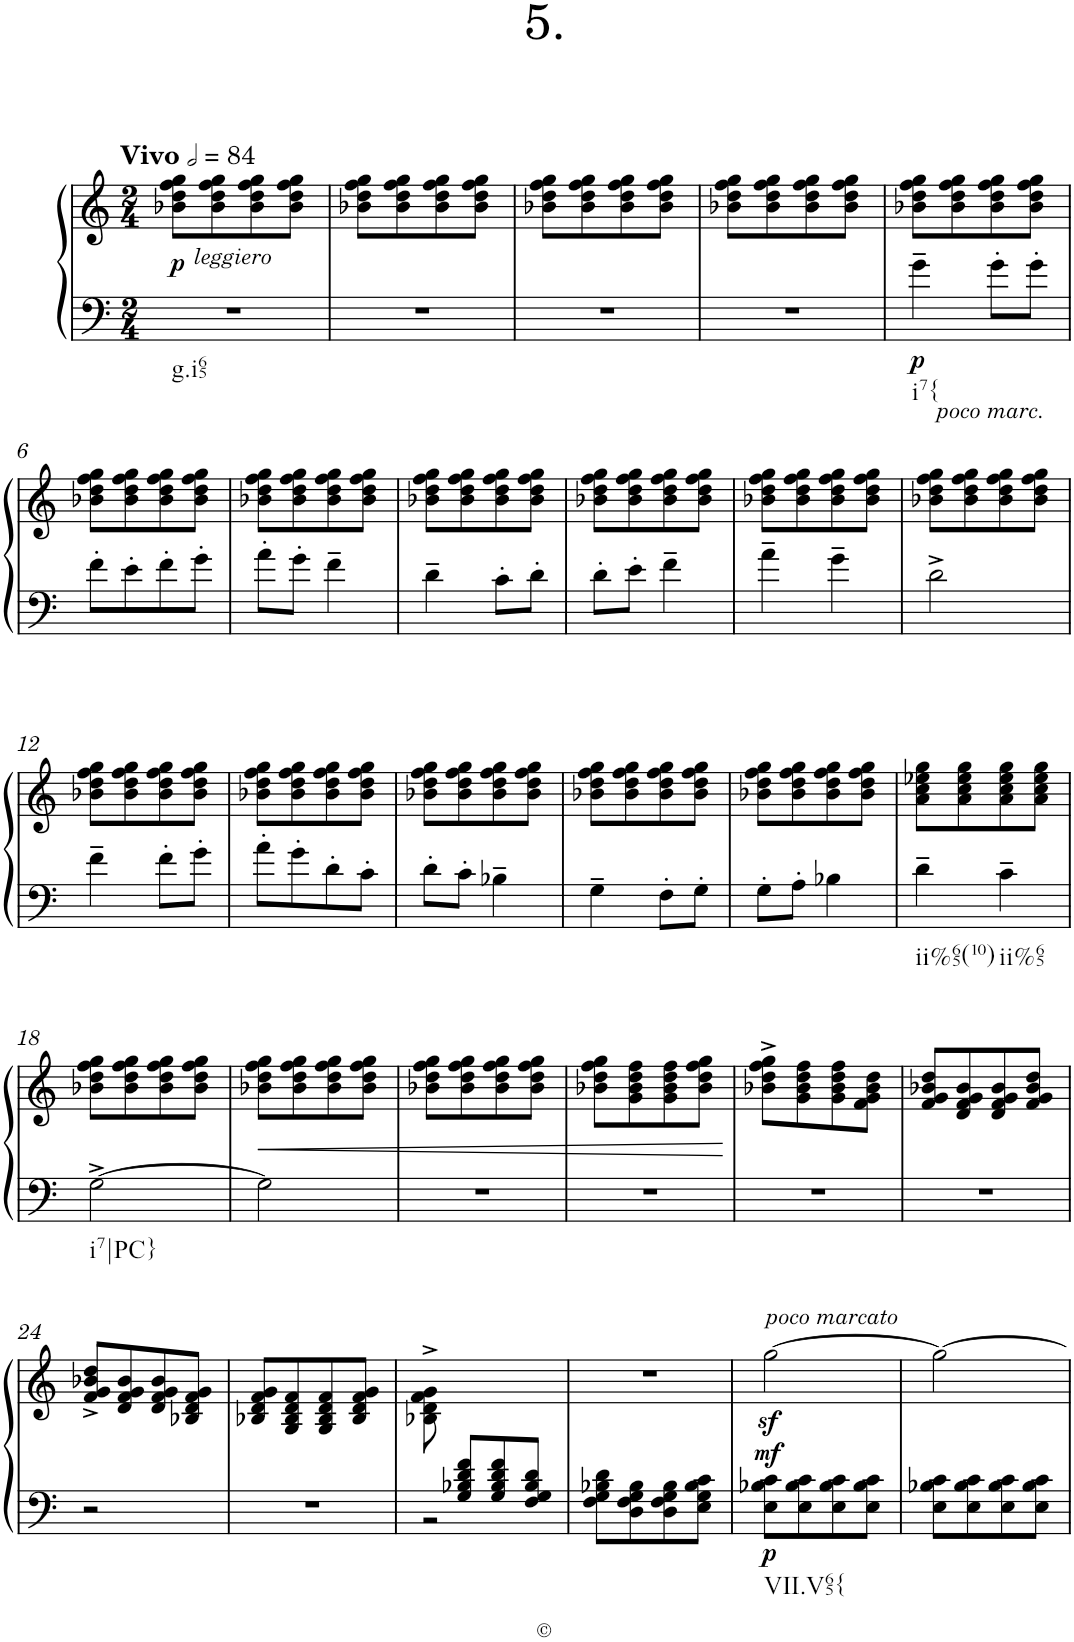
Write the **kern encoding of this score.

**kern	**kern	**dynam
*part1	*part1	*part1
*staff2	*staff1	*staff1/2
*I"Piano	*	*
*clefF4	*clefG2	*
*k[]	*k[]	*
*M2/4	*M2/4	*
*MM168	*MM168	*
=1	=1	=1
!	!LO:TX:a:B:t=Vivo	!
!	!LO:TX:b:i:t=leggiero	!
!LO:TX:b:t=g.i65	!	!
!	!	!LO:DY:b
2r	8b-X\ 8dd\ 8ff\ 8gg\L	p
.	8b-\ 8dd\ 8ff\ 8gg\	.
.	8b-\ 8dd\ 8ff\ 8gg\	.
.	8b-\ 8dd\ 8ff\ 8gg\J	.
=2	=2	=2
2r	8b-X\ 8dd\ 8ff\ 8gg\L	.
.	8b-\ 8dd\ 8ff\ 8gg\	.
.	8b-\ 8dd\ 8ff\ 8gg\	.
.	8b-\ 8dd\ 8ff\ 8gg\J	.
=3	=3	=3
2r	8b-X\ 8dd\ 8ff\ 8gg\L	.
.	8b-\ 8dd\ 8ff\ 8gg\	.
.	8b-\ 8dd\ 8ff\ 8gg\	.
.	8b-\ 8dd\ 8ff\ 8gg\J	.
=4	=4	=4
2r	8b-X\ 8dd\ 8ff\ 8gg\L	.
.	8b-\ 8dd\ 8ff\ 8gg\	.
.	8b-\ 8dd\ 8ff\ 8gg\	.
.	8b-\ 8dd\ 8ff\ 8gg\J	.
=5	=5	=5
!LO:TX:b:i:t=poco marc.	!	!
!LO:TX:b:t=i7{	!	!
!	!	!LO:DY:b=2
4g~\	8b-X\ 8dd\ 8ff\ 8gg\L	p
.	8b-\ 8dd\ 8ff\ 8gg\	.
8g'\L	8b-\ 8dd\ 8ff\ 8gg\	.
8g'\J	8b-\ 8dd\ 8ff\ 8gg\J	.
!!LO:LB:g=z
=6	=6	=6
8f'\L	8b-X\ 8dd\ 8ff\ 8gg\L	.
8e'\	8b-\ 8dd\ 8ff\ 8gg\	.
8f'\	8b-\ 8dd\ 8ff\ 8gg\	.
8g'\J	8b-\ 8dd\ 8ff\ 8gg\J	.
=7	=7	=7
8a'\L	8b-X\ 8dd\ 8ff\ 8gg\L	.
8g'\J	8b-\ 8dd\ 8ff\ 8gg\	.
4f~\	8b-\ 8dd\ 8ff\ 8gg\	.
.	8b-\ 8dd\ 8ff\ 8gg\J	.
=8	=8	=8
4d~\	8b-X\ 8dd\ 8ff\ 8gg\L	.
.	8b-\ 8dd\ 8ff\ 8gg\	.
8c'\L	8b-\ 8dd\ 8ff\ 8gg\	.
8d'\J	8b-\ 8dd\ 8ff\ 8gg\J	.
=9	=9	=9
8d'\L	8b-X\ 8dd\ 8ff\ 8gg\L	.
8e'\J	8b-\ 8dd\ 8ff\ 8gg\	.
4f~\	8b-\ 8dd\ 8ff\ 8gg\	.
.	8b-\ 8dd\ 8ff\ 8gg\J	.
=10	=10	=10
4a~\	8b-X\ 8dd\ 8ff\ 8gg\L	.
.	8b-\ 8dd\ 8ff\ 8gg\	.
4g~\	8b-\ 8dd\ 8ff\ 8gg\	.
.	8b-\ 8dd\ 8ff\ 8gg\J	.
=11	=11	=11
2d^\	8b-X\ 8dd\ 8ff\ 8gg\L	.
.	8b-\ 8dd\ 8ff\ 8gg\	.
.	8b-\ 8dd\ 8ff\ 8gg\	.
.	8b-\ 8dd\ 8ff\ 8gg\J	.
!!LO:LB:g=z
=12	=12	=12
4f~\	8b-X\ 8dd\ 8ff\ 8gg\L	.
.	8b-\ 8dd\ 8ff\ 8gg\	.
8f'\L	8b-\ 8dd\ 8ff\ 8gg\	.
8g'\J	8b-\ 8dd\ 8ff\ 8gg\J	.
=13	=13	=13
8a'\L	8b-X\ 8dd\ 8ff\ 8gg\L	.
8g'\	8b-\ 8dd\ 8ff\ 8gg\	.
8d'\	8b-\ 8dd\ 8ff\ 8gg\	.
8c'\J	8b-\ 8dd\ 8ff\ 8gg\J	.
=14	=14	=14
8d'\L	8b-X\ 8dd\ 8ff\ 8gg\L	.
8c'\J	8b-\ 8dd\ 8ff\ 8gg\	.
4B-X~\	8b-\ 8dd\ 8ff\ 8gg\	.
.	8b-\ 8dd\ 8ff\ 8gg\J	.
=15	=15	=15
4G~\	8b-X\ 8dd\ 8ff\ 8gg\L	.
.	8b-\ 8dd\ 8ff\ 8gg\	.
8F'\L	8b-\ 8dd\ 8ff\ 8gg\	.
8G'\J	8b-\ 8dd\ 8ff\ 8gg\J	.
=16	=16	=16
8G'\L	8b-X\ 8dd\ 8ff\ 8gg\L	.
8A'\J	8b-\ 8dd\ 8ff\ 8gg\	.
4B-X\	8b-\ 8dd\ 8ff\ 8gg\	.
.	8b-\ 8dd\ 8ff\ 8gg\J	.
=17	=17	=17
!LO:TX:b:t=ii%65(10)	!	!
4d~\	8a\ 8cc\ 8ee-X\ 8gg\L	.
.	8a\ 8cc\ 8ee-\ 8gg\	.
!LO:TX:b:t=ii%65	!	!
4c~\	8a\ 8cc\ 8ee-\ 8gg\	.
.	8a\ 8cc\ 8ee-\ 8gg\J	.
!!LO:LB:g=z
=18	=18	=18
!LO:TX:b:t=i7|PC}	!	!
[2G^\	8b-X\ 8dd\ 8ff\ 8gg\L	.
.	8b-\ 8dd\ 8ff\ 8gg\	.
.	8b-\ 8dd\ 8ff\ 8gg\	.
.	8b-\ 8dd\ 8ff\ 8gg\J	.
=19	=19	=19
!	!	!LO:HP:b
2G\]	8b-X\ 8dd\ 8ff\ 8gg\L	<
.	8b-\ 8dd\ 8ff\ 8gg\	.
.	8b-\ 8dd\ 8ff\ 8gg\	.
.	8b-\ 8dd\ 8ff\ 8gg\J	.
=20	=20	=20
2r	8b-X\ 8dd\ 8ff\ 8gg\L	.
.	8b-\ 8dd\ 8ff\ 8gg\	.
.	8b-\ 8dd\ 8ff\ 8gg\	.
.	8b-\ 8dd\ 8ff\ 8gg\J	.
=21	=21	=21
2r	8b-X\ 8dd\ 8ff\ 8gg\L	.
.	8g\ 8b-\ 8dd\ 8ff\	.
.	8g\ 8b-\ 8dd\ 8ff\	.
.	8b-\ 8dd\ 8ff\ 8gg\J	.
.	.	[
=22	=22	=22
2r	8b-X\^ 8dd\^ 8ff\^ 8gg\^L	.
.	8g\ 8b-\ 8dd\ 8ff\	.
.	8g\ 8b-\ 8dd\ 8ff\	.
.	8f\ 8g\ 8b-\ 8dd\J	.
=23	=23	=23
2r	8f/ 8g/ 8b-X/ 8dd/L	.
.	8d/ 8f/ 8g/ 8b-/	.
.	8d/ 8f/ 8g/ 8b-/	.
.	8f/ 8g/ 8b-/ 8dd/J	.
!!LO:LB:g=z
=24	=24	=24
2r	8f/^ 8g/^ 8b-X/^ 8dd/^L	.
.	8d/ 8f/ 8g/ 8b-/	.
.	8d/ 8f/ 8g/ 8b-/	.
.	8B-X/ 8d/ 8f/ 8g/J	.
=25	=25	=25
2r	8B-X/ 8d/ 8f/ 8g/L	.
.	8G/ 8B-/ 8d/ 8f/	.
.	8G/ 8B-/ 8d/ 8f/	.
.	8B-/ 8d/ 8f/ 8g/J	.
=26	=26	=26
*^	*	*
8ryy	2r	8B-X\^ 8d\^ 8f\^ 8g\^	.
8G/ 8B-X/ 8d/ 8f/L	.	4.ryy	.
8G/ 8B-/ 8d/ 8f/	.	.	.
8F/ 8G/ 8B-/ 8d/J	.	.	.
*v	*v	*	*
=27	=27	=27
8F\ 8G\ 8B-X\ 8d\L	2r	.
8D\ 8F\ 8G\ 8B-\	.	.
8D\ 8F\ 8G\ 8B-\	.	.
8E\ 8G\ 8B-\ 8c\J	.	.
=28	=28	=28
!	!LO:TX:a:i:t=poco marcato	!
!LO:TX:b:t=VII.V65{	!	!
!	!	!LO:DY:a=2
!	!	!LO:DY:n=1:b=2
8E\ 8B-X\ 8c\L	[2ggz<\	mf p
8E\ 8B-\ 8c\	.	.
8E\ 8B-\ 8c\	.	.
8E\ 8B-\ 8c\J	.	.
=29	=29	=29
8E\ 8B-X\ 8c\L	2gg\_	.
8E\ 8B-\ 8c\	.	.
8E\ 8B-\ 8c\	.	.
8E\ 8B-\ 8c\J	.	.
=	=	=
*-	*-	*-
